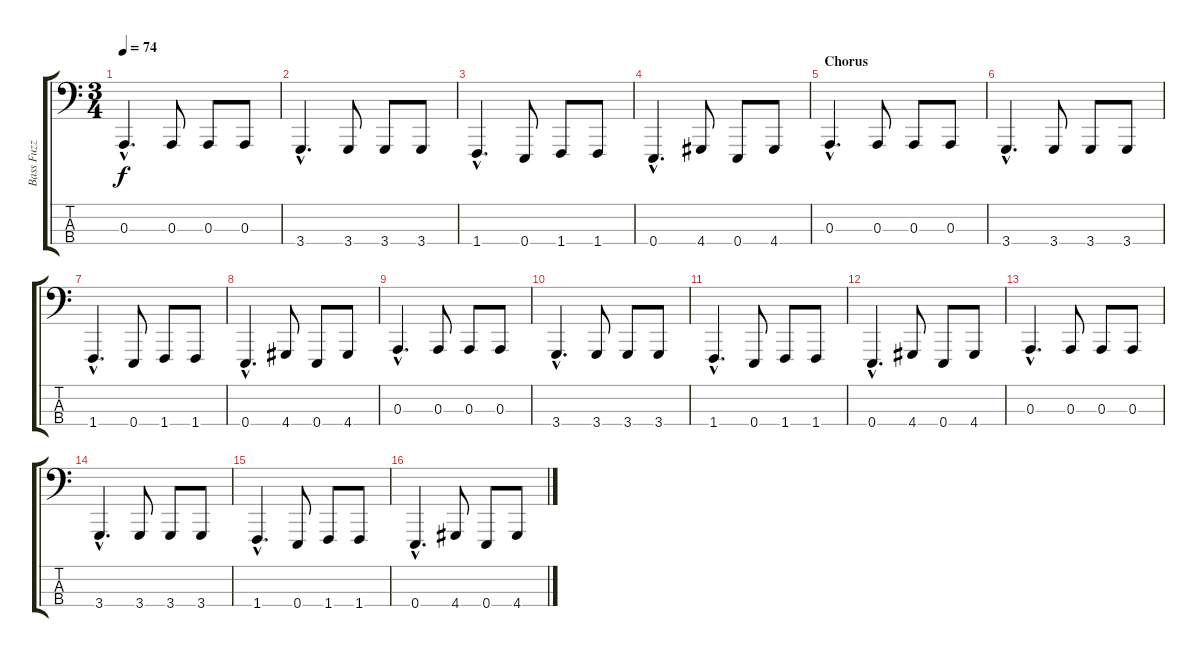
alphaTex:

\track ("Bass Fuzz" "Bass Fuzz") {instrument lead2sawtooth}
\staff {score tabs}
\tuning (G2 D2 A1 E1) {hide}
\ts (3 4)
\tempo 74
\clef f4
\ks c
0.3{hac}.4{d dy f} 0.3.8 0.3.8 0.3.8 |
3.4{hac}.4{d} 3.4.8 3.4.8 3.4.8 |
1.4{hac}.4{d} 0.4.8 1.4.8 1.4.8 |
0.4{hac}.4{d} 4.4.8 0.4.8 4.4.8 |
\section ("" "Chorus")
0.3{hac}.4{d} 0.3.8 0.3.8 0.3.8 |
3.4{hac}.4{d} 3.4.8 3.4.8 3.4.8 |
1.4{hac}.4{d} 0.4.8 1.4.8 1.4.8 |
0.4{hac}.4{d} 4.4.8 0.4.8 4.4.8 |
0.3{hac}.4{d} 0.3.8 0.3.8 0.3.8 |
3.4{hac}.4{d} 3.4.8 3.4.8 3.4.8 |
1.4{hac}.4{d} 0.4.8 1.4.8 1.4.8 |
0.4{hac}.4{d} 4.4.8 0.4.8 4.4.8 |
0.3{hac}.4{d} 0.3.8 0.3.8 0.3.8 |
3.4{hac}.4{d} 3.4.8 3.4.8 3.4.8 |
1.4{hac}.4{d} 0.4.8 1.4.8 1.4.8 |
0.4{hac}.4{d} 4.4.8 0.4.8 4.4.8
